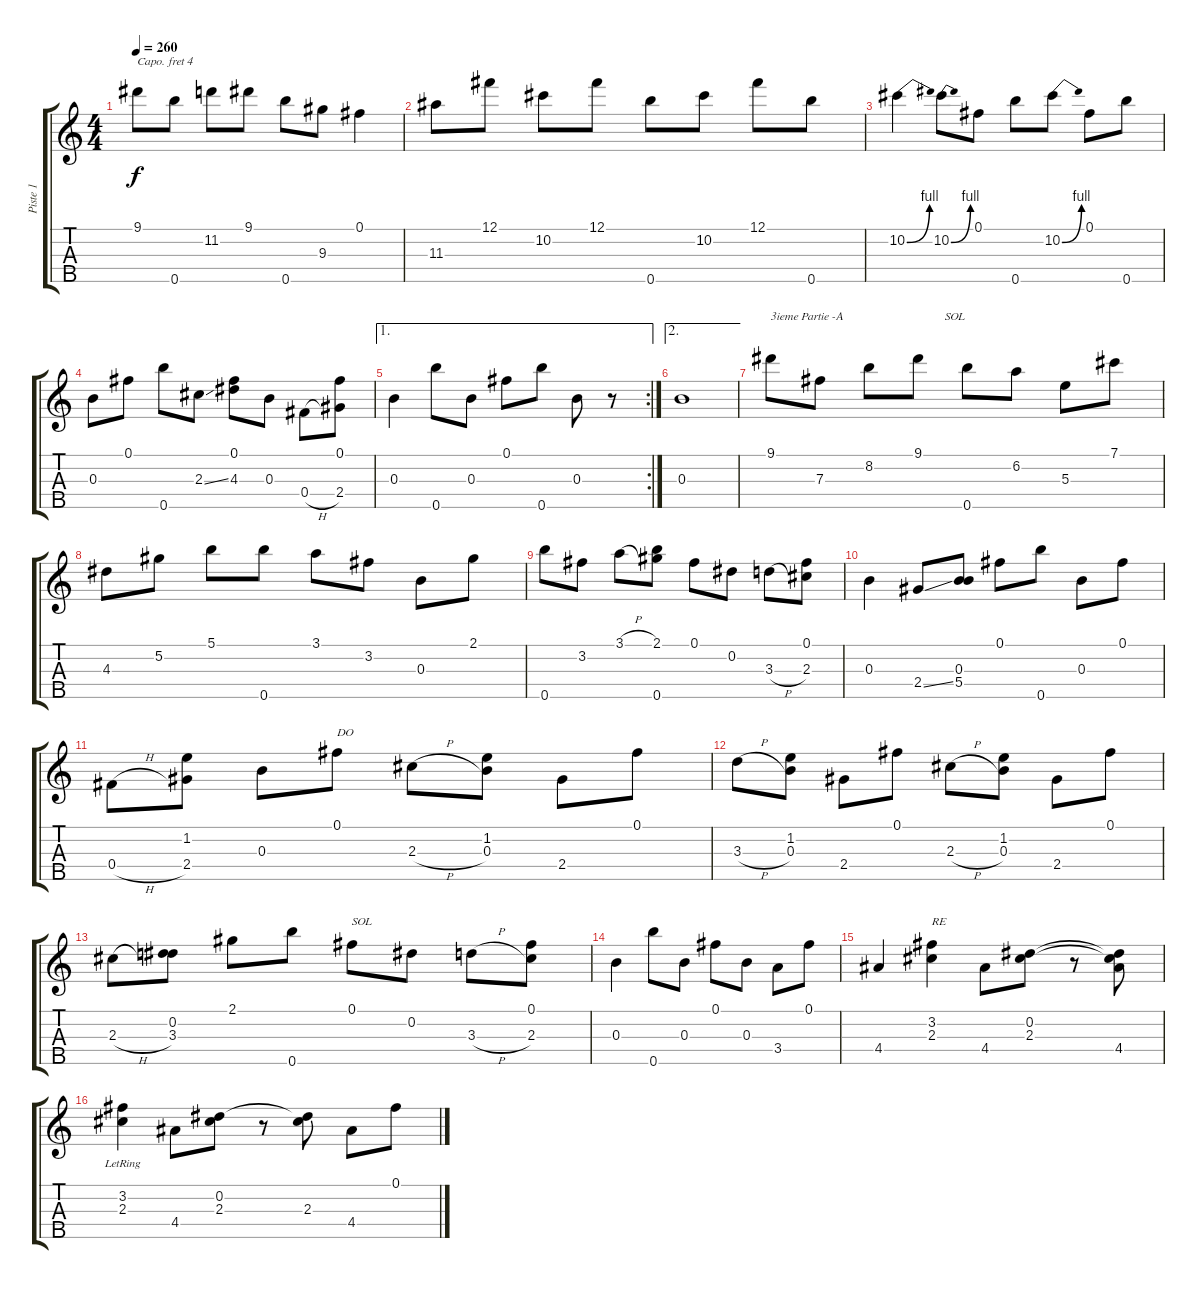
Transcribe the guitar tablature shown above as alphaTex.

\track ("Piste 1" "Piste 1") {instrument banjo}
\staff {score tabs}
\capo 4
\tuning (D4 B3 G3 D3 G4) {hide}
\displaytranspose 12
\ts (4 4)
\tempo 260
\clef g2
\ks c
9.1.8{dy f} 0.5.8 11.2.8 9.1.8 0.5.8 9.3.8 0.1.4 |
11.3.8 12.1.8 10.2.8 12.1.8 0.5.8 10.2.8 12.1.8 0.5.8 |
10.2{be (bend 0 0 60 4)}.4 10.2{be (bend 0 0 60 4)}.8 0.1.8 0.5.8 10.2{be (bend 0 0 60 4)}.8 0.1.8 0.5.8 |
0.3.8 0.1.8 0.5.8 2.3{ss}.8 (0.1 4.3).8 0.3.8 0.4{h}.8 (0.1 2.4).8 |
\ae 1
\rc 2
0.3.4 0.5.8 0.3.8 0.1.8 0.5.8 0.3.8 r.8 |
\ae 2
0.3.1 |
9.1.8{txt "3ieme Partie -A"} 7.3.8 8.2.8 9.1.8{txt "         SOL"} 0.5.8 6.2.8 5.3.8 7.1.8 |
4.3.8 5.2.8 5.1.8 0.5.8 3.1.8 3.2.8 0.3.8 2.1.8 |
0.5.8 3.2.8 3.1{h}.8 (2.1 0.5).8 0.1.8 0.2.8 3.3{h}.8 (0.1 2.3).8 |
0.3.4 2.4{ss}.8 (0.3 5.4).8 0.1.8 0.5.8 0.3.8 0.1.8 |
0.4{h}.8 (1.2 2.4).8 0.3.8 0.1.8{txt "DO"} 2.3{h}.8 (1.2 0.3).8 2.4.8 0.1.8 |
3.3{h}.8 (1.2 0.3).8 2.4.8 0.1.8 2.3{h}.8 (1.2 0.3).8 2.4.8 0.1.8 |
2.3{h}.8 (0.2 3.3).8 2.1.8 0.5.8 0.1.8{txt "SOL"} 0.2.8 3.3{h}.8 (0.1 2.3).8 |
0.3.4 0.5.8 0.3.8 0.1.8 0.3.8 3.4.8 0.1.8 |
4.4.4 (3.2 2.3).4{txt "RE"} 4.4.8 (0.2 2.3).8 r.8 (0.2{t} 2.3{t} 4.4).8 |
(3.2{lr} 2.3{lr}).4 4.4.8 (0.2 2.3).8 r.8 (0.2{t} 2.3).8 4.4.8 0.1.8
